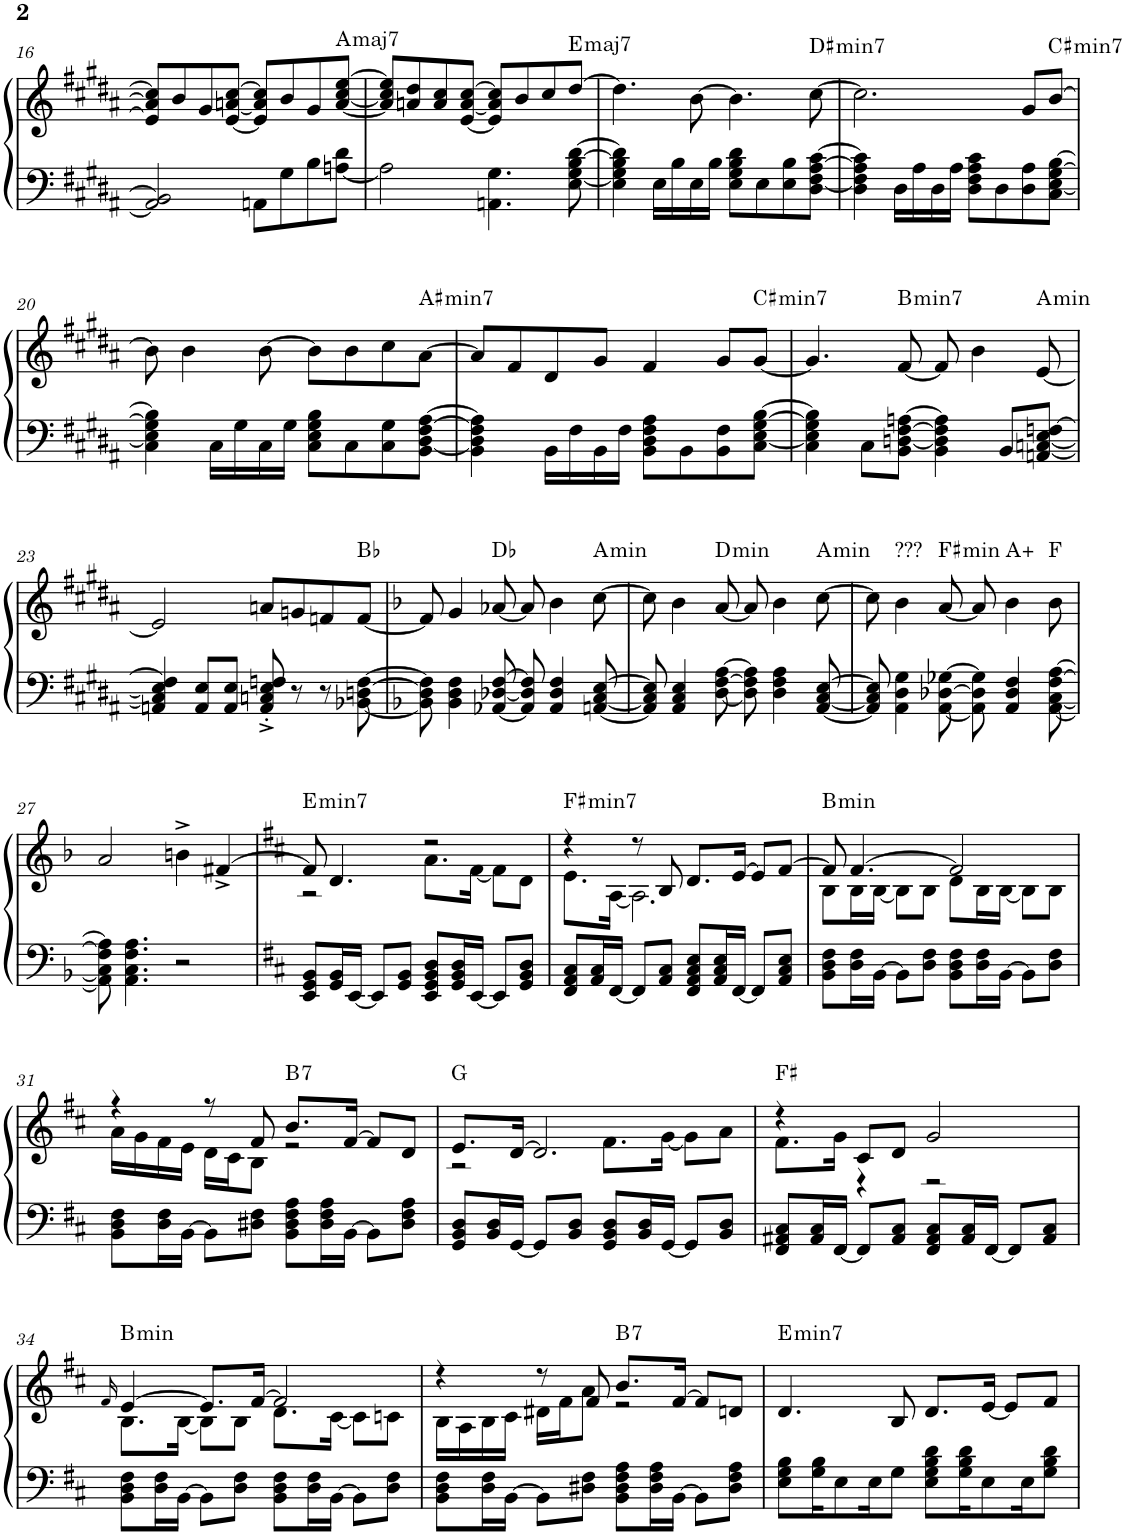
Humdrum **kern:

**kern	**kern	**harte
*part1	*part1	*part1
*staff2	*staff1	*
*I"Piano	*	*
*I'Pno.	*	*
!!LO:PB:g=z
*clefF4	*clefG2	*
*k[f#c#g#d#a#]	*k[f#c#g#d#a#]	*
*M4/4	*M4/4	*
=16	=16	=16
2AA/] 2BB/]	8e/] 8a/] 8cc#/]L	.
.	8b/	.
.	8g#/	.
.	[8e/ [8an/ [8cc#/J	.
8AAn\L	8e/] 8a/] 8cc#/]L	.
8G#\	8b/	.
8B\	8g#/	.
!	!	!LO:H:kt=maj7
[8An\ 8d#\J	[8a/ [8cc#/ [8ee/J	A:maj7
=17	=17	=17
2A\]	8a/] 8cc#/] 8ee/]L	.
.	8an/ 8dd#/	.
.	8a/ 8cc#/	.
.	[8e/ [8a/ [8cc#/J	.
4.AAn\ 4.G#\	8e/] 8a/] 8cc#/]L	.
.	8b/	.
.	8cc#/	.
!	!	!LO:H:kt=maj7
8E\ [8G#\ [8B\ [8d#\	[8dd#/J	E:maj7
=18	=18	=18
4E\ 4G#\] 4B\] 4d#\]	4.dd#\]	.
16E\LL	.	.
16B\	.	.
16E\	[8b\	.
16B\JJ	.	.
8E\ 8G#\ 8B\ 8d#\L	4.b\]	.
8E\	.	.
8E\ 8B\	.	.
!	!	!LO:H:kt=min7
8D#\ [8F#\ [8A#\ [8c#\J	[8cc#\	D#:min7
=19	=19	=19
4D#\ 4F#\] 4A#\] 4c#\]	2.cc#\]	.
16D#\LL	.	.
16A#\	.	.
16D#\	.	.
16A#\JJ	.	.
8D#\ 8F#\ 8A#\ 8c#\L	.	.
8D#\	.	.
8D#\ 8A#\	8g#/L	.
!	!	!LO:H:kt=min7
8C#\ [8E\ [8G#\ [8B\J	[8b/J	C#:min7
!!LO:LB:g=z
=20	=20	=20
4C#\ 4E\] 4G#\] 4B\]	8b\]	.
.	4b\	.
16C#\LL	.	.
16G#\	.	.
16C#\	[8b\	.
16G#\JJ	.	.
8C#\ 8E\ 8G#\ 8B\L	8b\L]	.
8C#\	8b\	.
8C#\ 8G#\	8cc#\	.
!	!	!LO:H:kt=min7
8BB\ [8D#\ [8F#\ [8A#\J	[8a#\J	A#:min7
=21	=21	=21
4BB\ 4D#\] 4F#\] 4A#\]	8a#/L]	.
.	8f#/	.
16BB\LL	8d#/	.
16F#\	.	.
16BB\	8g#/J	.
16F#\JJ	.	.
8BB\ 8D#\ 8F#\ 8A#\L	4f#/	.
8BB\	.	.
8BB\ 8F#\	8g#/L	.
!	!	!LO:H:kt=min7
8C#\ [8E\ [8G#\ [8B\J	[8g#/J	C#:min7
=22	=22	=22
4C#\ 4E\] 4G#\] 4B\]	4.g#/]	.
8C#\L	.	.
!	!	!LO:H:kt=min7
8BB\ [8Dn\ [8F#\ [8An\J	[8f#/	B:min7
4BB\ 4D\] 4F#\] 4A\]	8f#/]	.
.	4b\	.
8BB/L	.	.
!	!	!LO:H:kt=min
8AAn/ [8Cn/ [8E/ [8Fn/J	[8e/	A:min
!!LO:LB:g=z
=23	=23	=23
*k[f#c#g#d#a#]	*k[f#c#g#d#a#]	*
4AAn/ 4C/] 4E/] 4F/]	2e/]	.
8AA/ 8E/L	.	.
8AA/ 8E/J	.	.
8AA/'^ 8Cn/'^ 8E/'^ 8Fn/'^	8an/L	.
8r	8gn/	.
8r	8fn/	.
[8BB-X\ [8Dn\ [8F\	[8f/J	Bb:maj
=24	=24	=24
*k[b-]	*k[b-]	*
8BB-\] 8D\] 8F\]	8f/]	.
4BB-\ 4D\ 4F\	4g/	.
[8AA-X/ [8D-X/ [8F/	[8a-X/	Db:maj
8AA-/] 8D-/] 8F/]	8a-/]	.
4AA-/ 4D-/ 4F/	4b-\	.
!	!	!LO:H:kt=min
[8AAn/ [8C/ [8E/	[8cc\	A:min
=25	=25	=25
8AA/] 8C/] 8E/]	8cc\]	.
4AA/ 4C/ 4E/	4b-\	.
!	!	!LO:H:kt=min
[8D\ [8F\ [8A\	[8a/	D:min
8D\] 8F\] 8A\]	8a/]	.
4D\ 4F\ 4A\	4b-\	.
!	!	!LO:H:kt=min
[8AA/ [8C/ [8E/	[8cc\	A:min
=26	=26	=26
8AA/] 8C/] 8E/]	8cc\]	.
!	!	!LO:H:kt=???
4AA\ 4D\ 4G\	4b-\	N
!	!	!LO:H:kt=min
[8AA\ [8D-X\ [8G-X\	[8a/	F#:min
8AA\] 8D-\] 8G-\]	8a/]	.
4AA/ 4D-/ 4F/	4b-\	A:aug
[8AA\ [8C\ [8F\ [8A\	8b-\	F:maj
!!LO:LB:g=z
=27	=27	=27
8AA\] 8C\] 8F\] 8A\]	2a/	.
4.AA\ 4.C\ 4.F\ 4.A\	.	.
2r	4bn^\	.
.	[4f#X^/	.
=28	=28	=28
*k[f#c#]	*k[f#c#]	*
*	*^	*
!	!	!	!LO:H:kt=min7
8EE/ 8GG/ 8BB/L	8f#/]	2r	E:min7
16GG/ 16BB/L	4.d/	.	.
[16EE/JJ	.	.	.
8EE/L]	.	.	.
8GG/ 8BB/J	.	.	.
8EE/ 8GG/ 8BB/ 8D/L	2r	8.a\L	.
16GG/ 16BB/ 16D/L	.	.	.
[16EE/JJ	.	[16f#\Jk	.
8EE/L]	.	8f#\L]	.
8GG/ 8BB/ 8D/J	.	8d\J	.
=29	=29	=29	=29
!	!	!	!LO:H:kt=min7
8FF#/ 8AA/ 8C#/L	4r	8.e\L	F#:min7
16AA/ 16C#/L	.	.	.
[16FF#/JJ	.	[16A\Jk	.
8FF#/L]	8r	2.A\]	.
8AA/ 8C#/J	8B/	.	.
8FF#/ 8AA/ 8C#/ 8E/L	8.d/L	.	.
16AA/ 16C#/ 16E/L	.	.	.
[16FF#/JJ	[16e/Jk	.	.
8FF#/L]	8e/L]	.	.
8AA/ 8C#/ 8E/J	[8f#/J	.	.
=30	=30	=30	=30
!	!	!	!LO:H:kt=min
8BB\ 8D\ 8F#\L	8f#/]	8B\L	B:min
16D\ 16F#\L	[4.f#/	16B\L	.
[16BB\JJ	.	[16B\JJ	.
8BB\L]	.	8B\L]	.
8D\ 8F#\J	.	8B\J	.
8BB\ 8D\ 8F#\L	2f#/]	8d\L	.
16D\ 16F#\L	.	16B\L	.
[16BB\JJ	.	[16B\JJ	.
8BB\L]	.	8B\L]	.
8D\ 8F#\J	.	8B\J	.
!!LO:LB:g=z	!!
=31	=31	=31	=31
8BB\ 8D\ 8F#\L	4r	16a\LL	.
.	.	16g\	.
16D\ 16F#\L	.	16f#\	.
[16BB\JJ	.	16e\JJ	.
8BB\L]	8r	16d\LL	.
.	.	16c#\J	.
8D#X\ 8F#\J	8f#/	8B\J	.
!	!	!	!LO:H:kt=7
8BB\ 8D#\ 8F#\ 8A\L	8.b/L	2r	B:7
16D#\ 16F#\ 16A\L	.	.	.
[16BB\JJ	[16f#/Jk	.	.
8BB\L]	8f#/L]	.	.
8D#\ 8F#\ 8A\J	8d/J	.	.
=32	=32	=32	=32
8GG/ 8BB/ 8D/L	8.e/L	2r	G:maj
16BB/ 16D/L	.	.	.
[16GG/JJ	[16d/Jk	.	.
8GG/L]	2.d/]	.	.
8BB/ 8D/J	.	.	.
8GG/ 8BB/ 8D/L	.	8.f#\L	.
16BB/ 16D/L	.	.	.
[16GG/JJ	.	[16g\Jk	.
8GG/L]	.	8g\L]	.
8BB/ 8D/J	.	8a\J	.
=33	=33	=33	=33
8FF#/ 8AA#X/ 8C#/L	4r	8.f#\L	F#:maj
16AA#/ 16C#/L	.	.	.
[16FF#/JJ	.	16g\Jk	.
8FF#/L]	8c#/L	4r	.
8AA#/ 8C#/J	8d/J	.	.
8FF#/ 8AA#/ 8C#/L	2g/	2r	.
16AA#/ 16C#/L	.	.	.
[16FF#/JJ	.	.	.
8FF#/L]	.	.	.
8AA#/ 8C#/J	.	.	.
!!LO:LB:g=z	!!
=34	=34	=34	=34
.	16qf#/	.	.
!	!	!	!LO:H:kt=min
8BB\ 8D\ 8F#\L	[4e/	8.B\L	B:min
16D\ 16F#\L	.	.	.
[16BB\JJ	.	[16B\Jk	.
8BB\L]	8.e/L]	8B\L]	.
8D\ 8F#\J	.	8B\J	.
.	[16f#/Jk	.	.
8BB\ 8D\ 8F#\L	2f#/]	8.d\L	.
16D\ 16F#\L	.	.	.
[16BB\JJ	.	[16c#\Jk	.
8BB\L]	.	8c#\L]	.
8D\ 8F#\J	.	8cn\J	.
=35	=35	=35	=35
8BB\ 8D\ 8F#\L	4r	16B\LL	.
.	.	16A\	.
16D\ 16F#\L	.	16B\	.
[16BB\JJ	.	16c#\JJ	.
8BB\L]	8r	16d#X\LL	.
.	.	16f#\J	.
8D#X\ 8F#\J	8f#/	8a\J	.
!	!	!	!LO:H:kt=7
8BB\ 8D#\ 8F#\ 8A\L	8.b/L	2r	B:7
16D#\ 16F#\ 16A\L	.	.	.
[16BB\JJ	[16f#/Jk	.	.
8BB\L]	8f#/L]	.	.
8D#\ 8F#\ 8A\J	8dn/J	.	.
*	*v	*v	*
=36	=36	=36
!	!	!LO:H:kt=min7
8E\ 8G\ 8B\L	4.d/	E:min7
16G\ 16B\K	.	.
8E\	.	.
16E\K	.	.
8G\J	8B/	.
8E\ 8G\ 8B\ 8d\L	8.d/L	.
16G\ 16B\ 16d\K	.	.
8E\	[16e/Jk	.
.	8e/L]	.
16E\K	.	.
8G\ 8B\ 8d\J	8f#/J	.
=	=	=
*-	*-	*-
